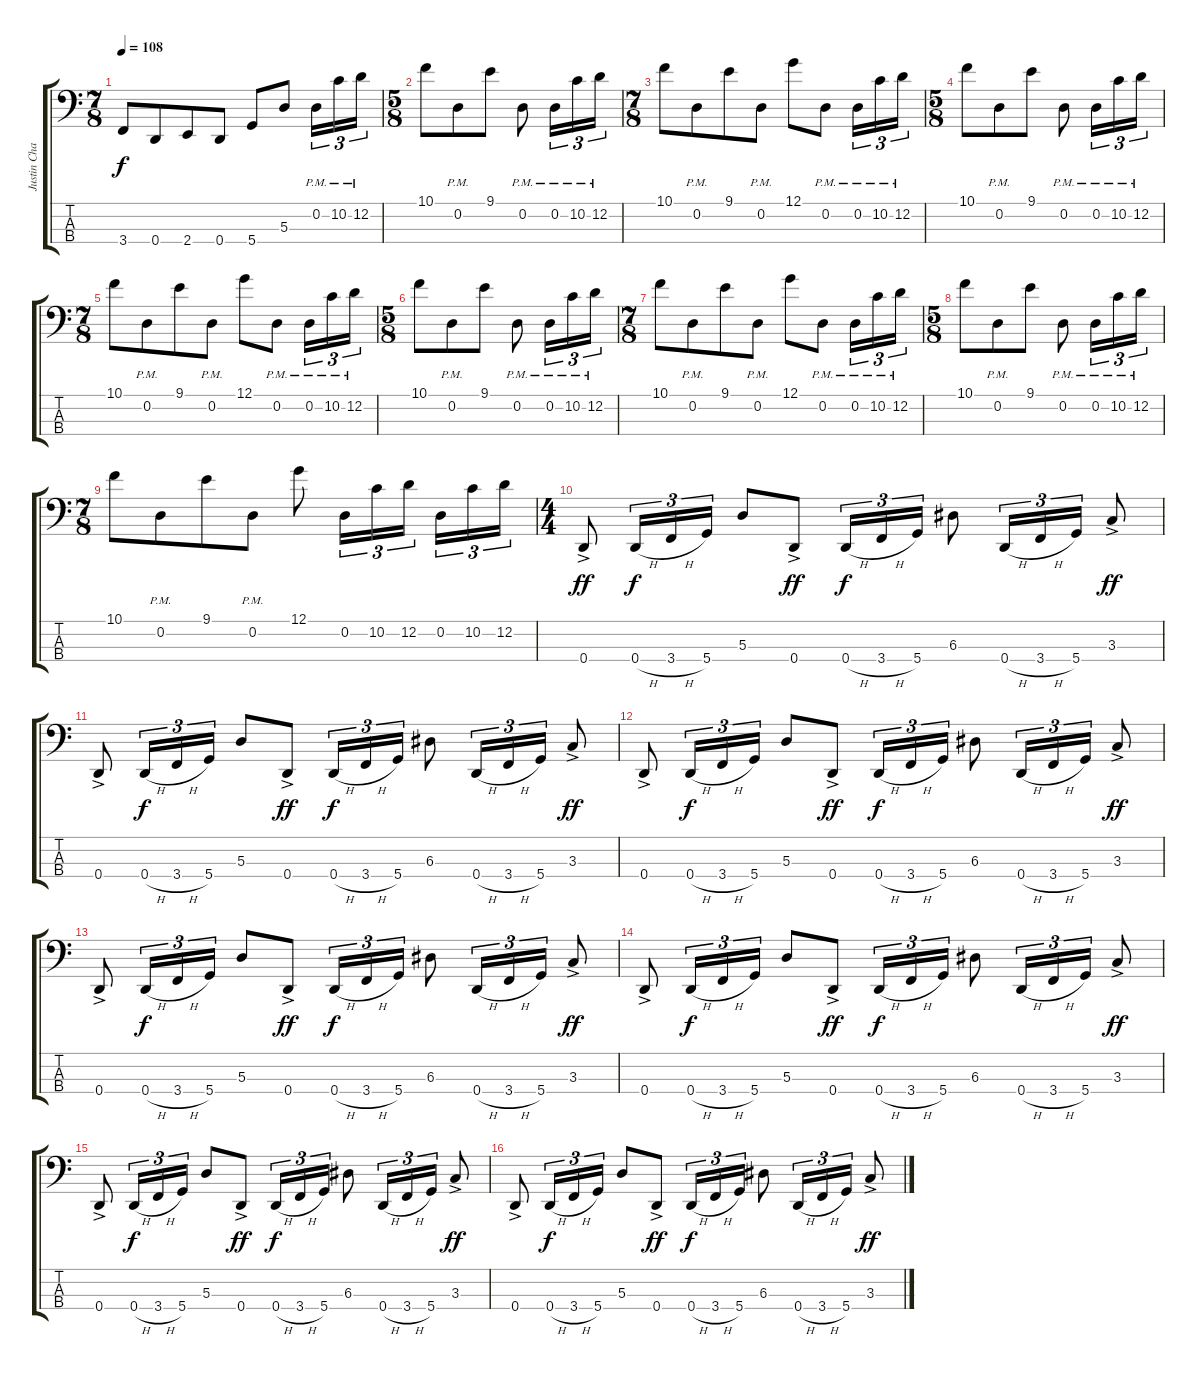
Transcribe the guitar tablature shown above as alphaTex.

\track ("Justin Chancellor" "Justin Cha") {instrument electricbasspick}
\staff {score tabs}
\tuning (G2 D2 A1 D1) {hide}
\ts (7 8)
\tempo 108
\clef f4
\ks c
3.4.8{dy f} 0.4.8 2.4.8 0.4.8 5.4.8 5.3.8 0.2{pm}.16{tu (3 2) instrument electricbasspick} 10.2{pm}.16{tu (3 2)} 12.2{pm}.16{tu (3 2)} |
\ts (5 8)
10.1.8 0.2{pm}.8 9.1.8 0.2{pm}.8 0.2{pm}.16{tu (3 2)} 10.2{pm}.16{tu (3 2)} 12.2{pm}.16{tu (3 2)} |
\ts (7 8)
10.1.8 0.2{pm}.8 9.1.8 0.2{pm}.8 12.1.8 0.2{pm}.8 0.2{pm}.16{tu (3 2)} 10.2{pm}.16{tu (3 2)} 12.2{pm}.16{tu (3 2)} |
\ts (5 8)
10.1.8 0.2{pm}.8 9.1.8 0.2{pm}.8 0.2{pm}.16{tu (3 2)} 10.2{pm}.16{tu (3 2)} 12.2{pm}.16{tu (3 2)} |
\ts (7 8)
10.1.8 0.2{pm}.8 9.1.8 0.2{pm}.8 12.1.8 0.2{pm}.8 0.2{pm}.16{tu (3 2)} 10.2{pm}.16{tu (3 2)} 12.2{pm}.16{tu (3 2)} |
\ts (5 8)
10.1.8 0.2{pm}.8 9.1.8 0.2{pm}.8 0.2{pm}.16{tu (3 2)} 10.2{pm}.16{tu (3 2)} 12.2{pm}.16{tu (3 2)} |
\ts (7 8)
10.1.8 0.2{pm}.8 9.1.8 0.2{pm}.8 12.1.8 0.2{pm}.8 0.2{pm}.16{tu (3 2)} 10.2{pm}.16{tu (3 2)} 12.2{pm}.16{tu (3 2)} |
\ts (5 8)
10.1.8 0.2{pm}.8 9.1.8 0.2{pm}.8 0.2{pm}.16{tu (3 2)} 10.2{pm}.16{tu (3 2)} 12.2{pm}.16{tu (3 2)} |
\ts (7 8)
10.1.8 0.2{pm}.8 9.1.8 0.2{pm}.8 12.1.8 0.2.16{tu (3 2)} 10.2.16{tu (3 2)} 12.2.16{tu (3 2)} 0.2.16{tu (3 2)} 10.2.16{tu (3 2)} 12.2.16{tu (3 2)} |
\ts (4 4)
0.4{ac}.8{dy ff instrument electricbasspick} 0.4{h}.16{tu (3 2) dy f} 3.4{h}.16{tu (3 2)} 5.4.16{tu (3 2)} 5.3.8 0.4{ac}.8{dy ff} 0.4{h}.16{tu (3 2) dy f} 3.4{h}.16{tu (3 2)} 5.4.16{tu (3 2)} 6.3.8 0.4{h}.16{tu (3 2)} 3.4{h}.16{tu (3 2)} 5.4.16{tu (3 2)} 3.3{ac}.8{dy ff} |
0.4{ac}.8 0.4{h}.16{tu (3 2) dy f} 3.4{h}.16{tu (3 2)} 5.4.16{tu (3 2)} 5.3.8 0.4{ac}.8{dy ff} 0.4{h}.16{tu (3 2) dy f} 3.4{h}.16{tu (3 2)} 5.4.16{tu (3 2)} 6.3.8 0.4{h}.16{tu (3 2)} 3.4{h}.16{tu (3 2)} 5.4.16{tu (3 2)} 3.3{ac}.8{dy ff} |
0.4{ac}.8 0.4{h}.16{tu (3 2) dy f} 3.4{h}.16{tu (3 2)} 5.4.16{tu (3 2)} 5.3.8 0.4{ac}.8{dy ff} 0.4{h}.16{tu (3 2) dy f} 3.4{h}.16{tu (3 2)} 5.4.16{tu (3 2)} 6.3.8 0.4{h}.16{tu (3 2)} 3.4{h}.16{tu (3 2)} 5.4.16{tu (3 2)} 3.3{ac}.8{dy ff} |
0.4{ac}.8 0.4{h}.16{tu (3 2) dy f} 3.4{h}.16{tu (3 2)} 5.4.16{tu (3 2)} 5.3.8 0.4{ac}.8{dy ff} 0.4{h}.16{tu (3 2) dy f} 3.4{h}.16{tu (3 2)} 5.4.16{tu (3 2)} 6.3.8 0.4{h}.16{tu (3 2)} 3.4{h}.16{tu (3 2)} 5.4.16{tu (3 2)} 3.3{ac}.8{dy ff} |
0.4{ac}.8 0.4{h}.16{tu (3 2) dy f} 3.4{h}.16{tu (3 2)} 5.4.16{tu (3 2)} 5.3.8 0.4{ac}.8{dy ff} 0.4{h}.16{tu (3 2) dy f} 3.4{h}.16{tu (3 2)} 5.4.16{tu (3 2)} 6.3.8 0.4{h}.16{tu (3 2)} 3.4{h}.16{tu (3 2)} 5.4.16{tu (3 2)} 3.3{ac}.8{dy ff} |
0.4{ac}.8 0.4{h}.16{tu (3 2) dy f} 3.4{h}.16{tu (3 2)} 5.4.16{tu (3 2)} 5.3.8 0.4{ac}.8{dy ff} 0.4{h}.16{tu (3 2) dy f} 3.4{h}.16{tu (3 2)} 5.4.16{tu (3 2)} 6.3.8 0.4{h}.16{tu (3 2)} 3.4{h}.16{tu (3 2)} 5.4.16{tu (3 2)} 3.3{ac}.8{dy ff} |
0.4{ac}.8 0.4{h}.16{tu (3 2) dy f} 3.4{h}.16{tu (3 2)} 5.4.16{tu (3 2)} 5.3.8 0.4{ac}.8{dy ff} 0.4{h}.16{tu (3 2) dy f} 3.4{h}.16{tu (3 2)} 5.4.16{tu (3 2)} 6.3.8 0.4{h}.16{tu (3 2)} 3.4{h}.16{tu (3 2)} 5.4.16{tu (3 2)} 3.3{ac}.8{dy ff}
